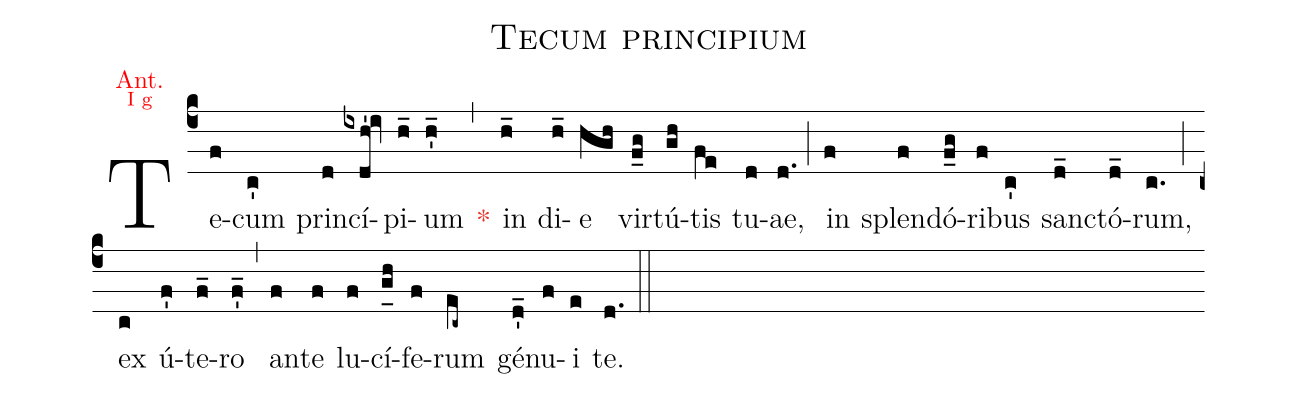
name:Tecum principium;
office-part:Antiphona;
annotation: {\color{red}\footnotesize Ant.};
annotation: {\color{red}\scriptsize I g};
%%
(c4) Te(f)cum(c') prin(d)cí(ixdh'!iv)pi(h_)um(h'_) <c>*</c>(,) in(h_) di(h_)e(hgh) vir(f_g)tú(gh)tis(fe) tu(d)ae,(d.) (;) in(f) splen(f)dó(f_g)ri(f)bus(c') san(d_)ctó(d_)rum,(c.) (;) ex(c) ú(f')te(f_)ro(f'_) (,) an(f)te(f) lu(f)cí(g_[uh:l]h)fe(f)rum(ec~) gé(d'_)nu(f)i(e) te.(d.) (::)
